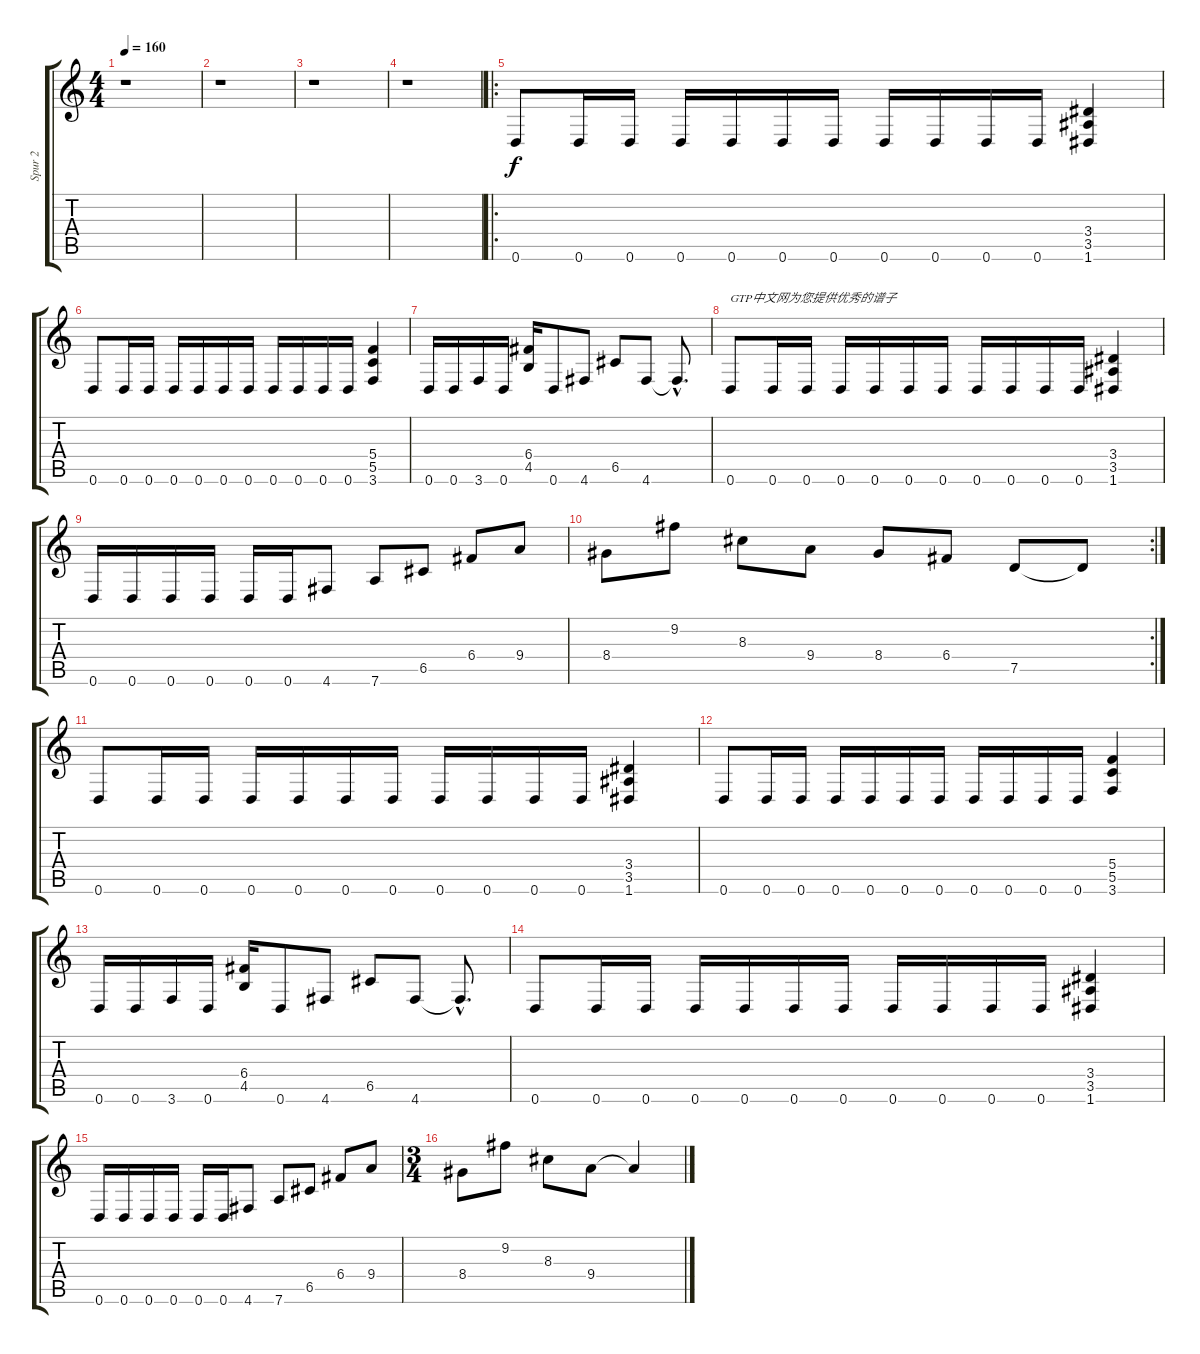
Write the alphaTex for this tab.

\track ("Spur 2" "Spur 2") {instrument distortionguitar}
\staff {score tabs}
\tuning (D4 A3 F3 C3 G2 D2) {hide}
\ts (4 4)
\tempo 160
\clef g2
\ks c
r.1{dy f instrument distortionguitar} |
r.1 |
r.1 |
r.1 |
\ro
0.6.8 0.6.16 0.6.16 0.6.16 0.6.16 0.6.16 0.6.16 0.6.16 0.6.16 0.6.16 0.6.16 (3.4 3.5 1.6).4 |
0.6.8 0.6.16 0.6.16 0.6.16 0.6.16 0.6.16 0.6.16 0.6.16 0.6.16 0.6.16 0.6.16 (5.4 5.5 3.6).4 |
0.6.16 0.6.16 3.6.16 0.6.16 (6.4 4.5).16 0.6.8 4.6.8 6.5.8 4.6.8 4.6{hac t}.8{d} |
0.6.8{txt "GTP中文网为您提供优秀的谱子"} 0.6.16 0.6.16 0.6.16 0.6.16 0.6.16 0.6.16 0.6.16 0.6.16 0.6.16 0.6.16 (3.4 3.5 1.6).4 |
0.6.16 0.6.16 0.6.16 0.6.16 0.6.16 0.6.16 4.6.8 7.6.8 6.5.8 6.4.8 9.4.8 |
\rc 2
8.4.8 9.2.8 8.3.8 9.4.8 8.4.8 6.4.8 7.5.8 7.5{t}.8 |
0.6.8 0.6.16 0.6.16 0.6.16 0.6.16 0.6.16 0.6.16 0.6.16 0.6.16 0.6.16 0.6.16 (3.4 3.5 1.6).4 |
0.6.8 0.6.16 0.6.16 0.6.16 0.6.16 0.6.16 0.6.16 0.6.16 0.6.16 0.6.16 0.6.16 (5.4 5.5 3.6).4 |
0.6.16 0.6.16 3.6.16 0.6.16 (6.4 4.5).16 0.6.8 4.6.8 6.5.8 4.6.8 4.6{hac t}.8{d} |
0.6.8 0.6.16 0.6.16 0.6.16 0.6.16 0.6.16 0.6.16 0.6.16 0.6.16 0.6.16 0.6.16 (3.4 3.5 1.6).4 |
0.6.16 0.6.16 0.6.16 0.6.16 0.6.16 0.6.16 4.6.8 7.6.8 6.5.8 6.4.8 9.4.8 |
\ts (3 4)
8.4.8 9.2.8 8.3.8 9.4.8 9.4{t}.4
